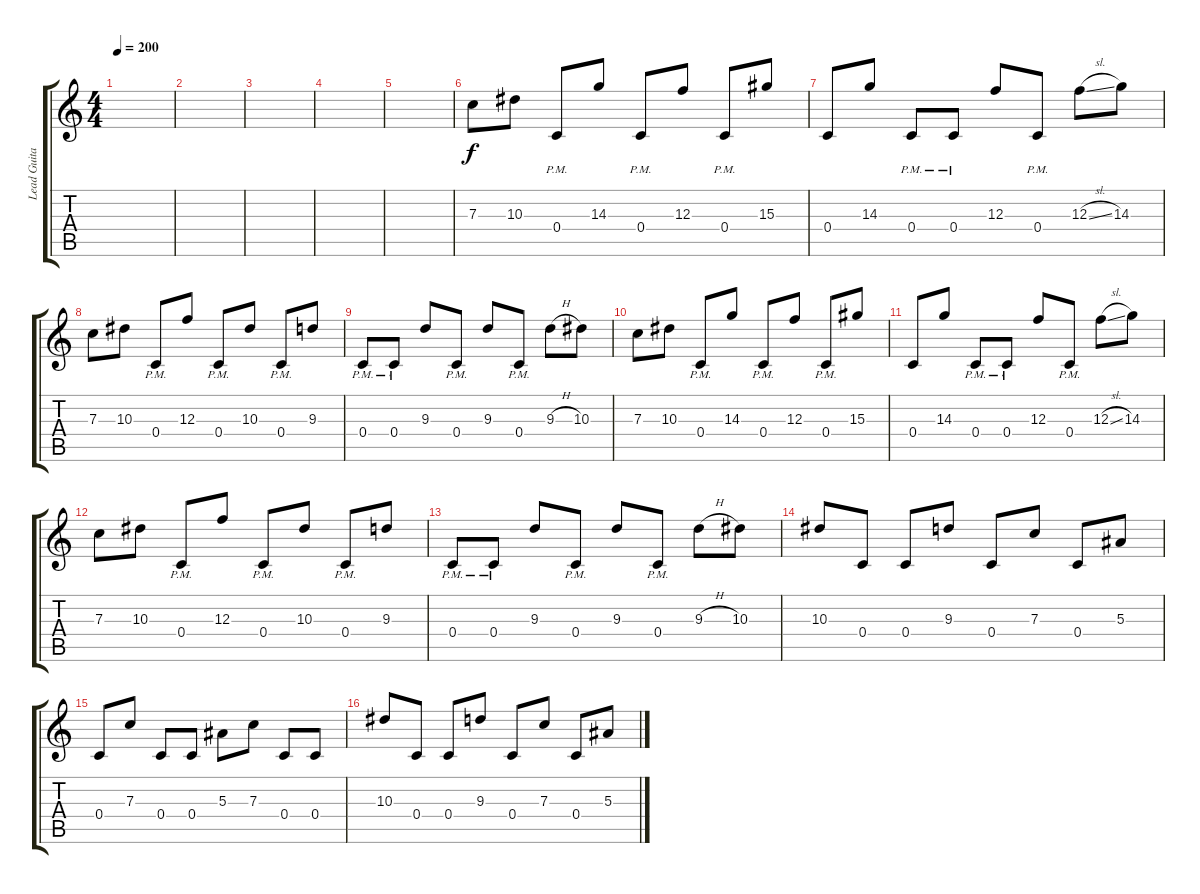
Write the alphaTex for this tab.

\track ("Lead Guitar" "Lead Guita") {instrument distortionguitar}
\staff {score tabs}
\tuning (D4 A3 F3 C3 G2 C2) {hide}
\ts (4 4)
\tempo 200
\clef g2
\ks c
|
|
|
|
|
7.3.8 10.3.8 0.4{pm}.8 14.3.8 0.4{pm}.8 12.3.8 0.4{pm}.8 15.3.8 |
0.4.8 14.3.8 0.4{pm}.8 0.4{pm}.8 12.3.8 0.4{pm}.8 12.3{sl}.8 14.3.8 |
7.3.8 10.3.8 0.4{pm}.8 12.3.8 0.4{pm}.8 10.3.8 0.4{pm}.8 9.3.8 |
0.4{pm}.8 0.4{pm}.8 9.3.8 0.4{pm}.8 9.3.8 0.4{pm}.8 9.3{h}.8 10.3.8 |
7.3.8 10.3.8 0.4{pm}.8 14.3.8 0.4{pm}.8 12.3.8 0.4{pm}.8 15.3.8 |
0.4.8 14.3.8 0.4{pm}.8 0.4{pm}.8 12.3.8 0.4{pm}.8 12.3{sl}.8 14.3.8 |
7.3.8 10.3.8 0.4{pm}.8 12.3.8 0.4{pm}.8 10.3.8 0.4{pm}.8 9.3.8 |
0.4{pm}.8 0.4{pm}.8 9.3.8 0.4{pm}.8 9.3.8 0.4{pm}.8 9.3{h}.8 10.3.8 |
10.3.8 0.4.8 0.4.8 9.3.8 0.4.8 7.3.8 0.4.8 5.3.8 |
0.4.8 7.3.8 0.4.8 0.4.8 5.3.8 7.3.8 0.4.8 0.4.8 |
10.3.8 0.4.8 0.4.8 9.3.8 0.4.8 7.3.8 0.4.8 5.3.8
